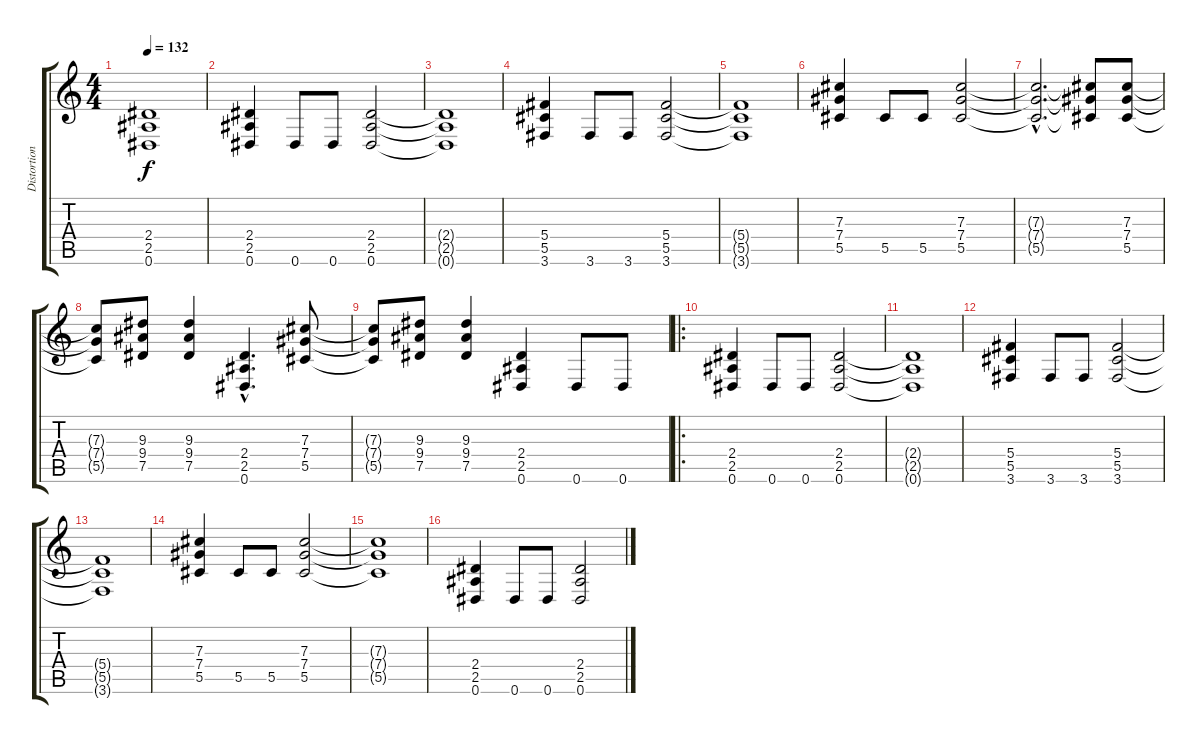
\track ("Distortion Guitar II" "Distortion") {instrument distortionguitar}
\staff {score tabs}
\tuning (Eb4 Bb3 Gb3 Db3 Ab2 Eb2) {hide}
\ts (4 4)
\tempo 132
\clef g2
\ks c
(2.4{t} 2.5{t} 0.6{t}).1{dy f} |
(2.4 2.5 0.6).4 0.6.8 0.6.8 (2.4 2.5 0.6).2 |
(2.4{t} 2.5{t} 0.6{t}).1 |
(5.4 5.5 3.6).4 3.6.8 3.6.8 (5.4 5.5 3.6).2 |
(5.4{t} 5.5{t} 3.6{t}).1 |
(7.3 7.4 5.5).4 5.5.8 5.5.8 (7.3 7.4 5.5).2 |
(7.3{hac t} 7.4{hac t} 5.5{hac t}).2{d} (7.3{t} 7.4{t} 5.5{t}).8 (7.3 7.4 5.5).8 |
(7.3{t} 7.4{t} 5.5{t}).8 (9.3 9.4 7.5).8 (9.3 9.4 7.5).4 (2.4{hac} 2.5{hac} 0.6{hac}).4{d} (7.3 7.4 5.5).8 |
(7.3{t} 7.4{t} 5.5{t}).8 (9.3 9.4 7.5).8 (9.3 9.4 7.5).4 (2.4 2.5 0.6).4 0.6.8 0.6.8 |
\ro
(2.4 2.5 0.6).4 0.6.8 0.6.8 (2.4 2.5 0.6).2 |
(2.4{t} 2.5{t} 0.6{t}).1 |
(5.4 5.5 3.6).4 3.6.8 3.6.8 (5.4 5.5 3.6).2 |
(5.4{t} 5.5{t} 3.6{t}).1 |
(7.3 7.4 5.5).4 5.5.8 5.5.8 (7.3 7.4 5.5).2 |
(7.3{t} 7.4{t} 5.5{t}).1 |
(2.4 2.5 0.6).4 0.6.8 0.6.8 (2.4 2.5 0.6).2
